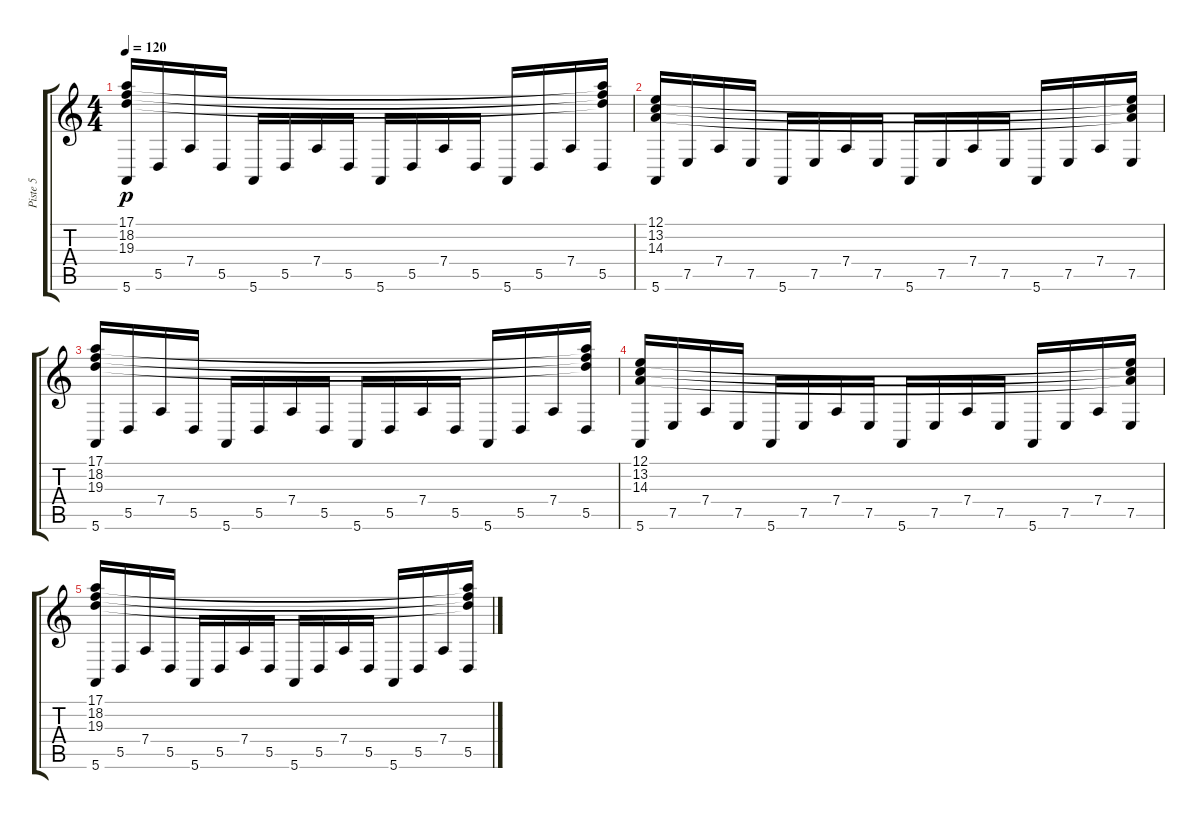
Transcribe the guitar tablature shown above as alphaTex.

\track ("Piste 5" "Piste 5") {instrument drawbarorgan}
\staff {score tabs}
\tuning (E4 B3 G3 D3 A2 E2) {hide}
\ts (4 4)
\tempo 120
\clef g2
\ks c
(17.1 18.2 19.3 5.6).16{dy p} 5.5.16 7.4.16 5.5.16 5.6.16 5.5.16 7.4.16 5.5.16 5.6.16 5.5.16 7.4.16 5.5.16 5.6.16 5.5.16 7.4.16 (17.1{t} 18.2{t} 19.3{t} 5.5).16 |
(12.1 13.2 14.3 5.6).16 7.5.16 7.4.16 7.5.16 5.6.16 7.5.16 7.4.16 7.5.16 5.6.16 7.5.16 7.4.16 7.5.16 5.6.16 7.5.16 7.4.16 (12.1{t} 13.2{t} 14.3{t} 7.5).16 |
(17.1 18.2 19.3 5.6).16 5.5.16 7.4.16 5.5.16 5.6.16 5.5.16 7.4.16 5.5.16 5.6.16 5.5.16 7.4.16 5.5.16 5.6.16 5.5.16 7.4.16 (17.1{t} 18.2{t} 19.3{t} 5.5).16 |
(12.1 13.2 14.3 5.6).16 7.5.16 7.4.16 7.5.16 5.6.16 7.5.16 7.4.16 7.5.16 5.6.16 7.5.16 7.4.16 7.5.16 5.6.16 7.5.16 7.4.16 (12.1{t} 13.2{t} 14.3{t} 7.5).16 |
(17.1 18.2 19.3 5.6).16 5.5.16 7.4.16 5.5.16 5.6.16 5.5.16 7.4.16 5.5.16 5.6.16 5.5.16 7.4.16 5.5.16 5.6.16 5.5.16 7.4.16 (17.1{t} 18.2{t} 19.3{t} 5.5).16
